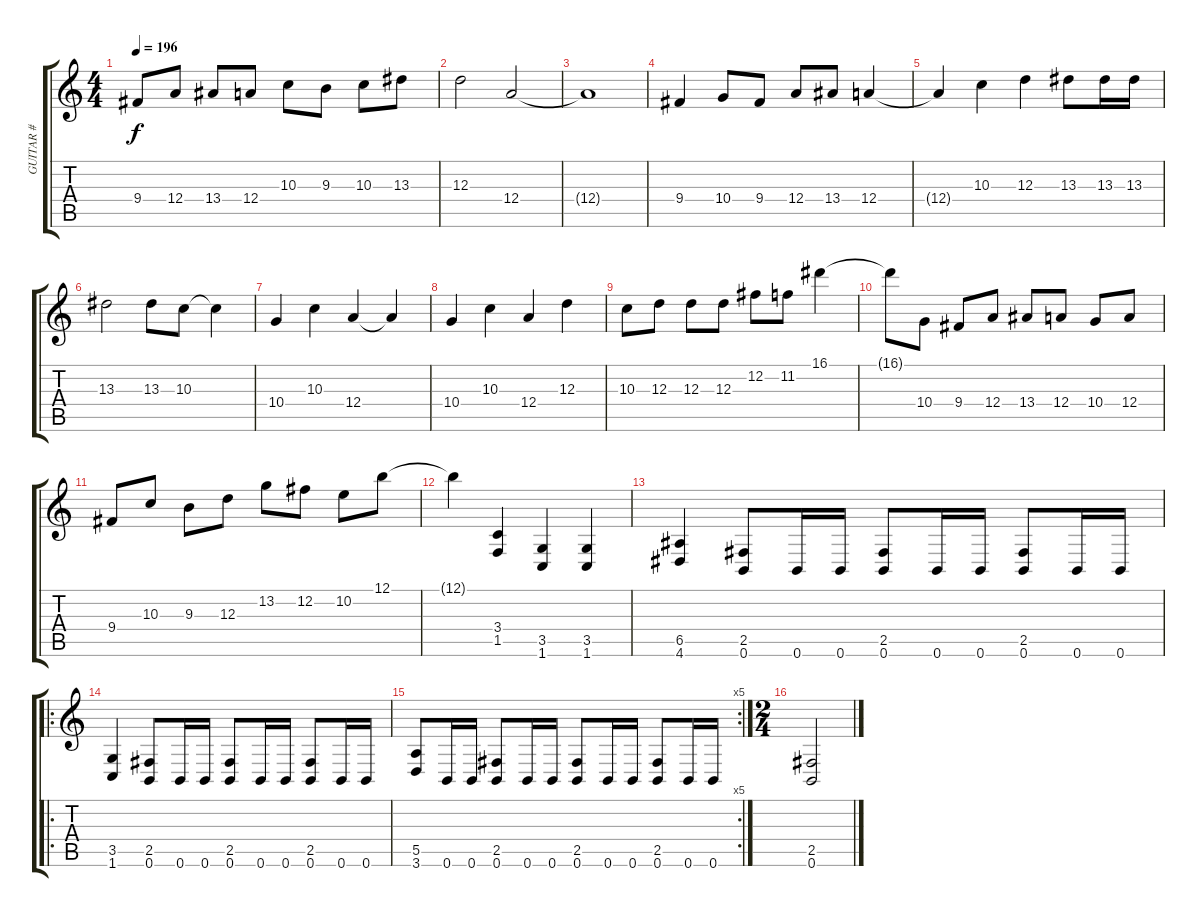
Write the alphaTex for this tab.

\track ("GUITAR #" "GUITAR #") {instrument distortionguitar}
\staff {score tabs}
\tuning (B3 Gb3 D3 A2 E2 B1) {hide}
\ts (4 4)
\tempo 196
\clef g2
\ks c
9.4.8{dy f} 12.4.8 13.4.8 12.4.8 10.3.8 9.3.8 10.3.8 13.3.8 |
12.3.2 12.4.2 |
12.4{t}.1 |
9.4.4 10.4.8 9.4.8 12.4.8 13.4.8 12.4.4 |
12.4{t}.4 10.3.4 12.3.4 13.3.8 13.3.16 13.3.16 |
13.3.2 13.3.8 10.3.8 10.3{t}.4 |
10.4.4 10.3.4 12.4.4 12.4{t}.4 |
10.4.4 10.3.4 12.4.4 12.3.4 |
10.3.8 12.3.8 12.3.8 12.3.8 12.2.8 11.2.8 16.1.4 |
16.1{t}.8 10.4.8 9.4.8 12.4.8 13.4.8 12.4.8 10.4.8 12.4.8 |
9.4.8 10.3.8 9.3.8 12.3.8 13.2.8 12.2.8 10.2.8 12.1.8 |
12.1{t}.4 (3.4 1.5).4 (3.5 1.6).4 (3.5 1.6).4 |
(6.5 4.6).4 (2.5 0.6).8 0.6.16 0.6.16 (2.5 0.6).8 0.6.16 0.6.16 (2.5 0.6).8 0.6.16 0.6.16 |
\ro
(3.5 1.6).4 (2.5 0.6).8 0.6.16 0.6.16 (2.5 0.6).8 0.6.16 0.6.16 (2.5 0.6).8 0.6.16 0.6.16 |
\rc 5
(5.5 3.6).8 0.6.16 0.6.16 (2.5 0.6).8 0.6.16 0.6.16 (2.5 0.6).8 0.6.16 0.6.16 (2.5 0.6).8 0.6.16 0.6.16 |
\ts (2 4)
(2.5 0.6).2
